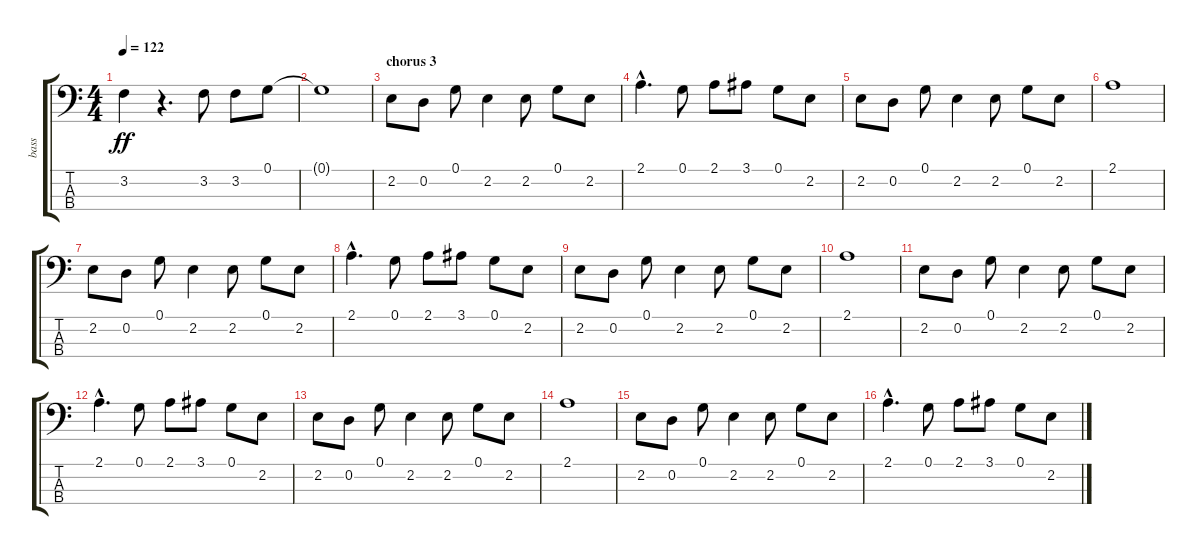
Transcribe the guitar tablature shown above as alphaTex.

\track ("bass" "bass") {instrument electricbassfinger}
\staff {score tabs}
\tuning (G2 D2 A1 E1) {hide}
\ts (4 4)
\tempo 122
\clef f4
\ks c
3.2{t}.4{dy ff} r.4{d} 3.2.8 3.2.8 0.1.8 |
0.1{t}.1 |
\section ("" "chorus 3")
2.2.8 0.2.8 0.1.8 2.2.4 2.2.8 0.1.8 2.2.8 |
2.1{hac}.4{d} 0.1.8 2.1.8 3.1.8 0.1.8 2.2.8 |
2.2.8 0.2.8 0.1.8 2.2.4 2.2.8 0.1.8 2.2.8 |
2.1.1 |
2.2.8 0.2.8 0.1.8 2.2.4 2.2.8 0.1.8 2.2.8 |
2.1{hac}.4{d} 0.1.8 2.1.8 3.1.8 0.1.8 2.2.8 |
2.2.8 0.2.8 0.1.8 2.2.4 2.2.8 0.1.8 2.2.8 |
2.1.1 |
2.2.8 0.2.8 0.1.8 2.2.4 2.2.8 0.1.8 2.2.8 |
2.1{hac}.4{d} 0.1.8 2.1.8 3.1.8 0.1.8 2.2.8 |
2.2.8 0.2.8 0.1.8 2.2.4 2.2.8 0.1.8 2.2.8 |
2.1.1 |
2.2.8 0.2.8 0.1.8 2.2.4 2.2.8 0.1.8 2.2.8 |
2.1{hac}.4{d} 0.1.8 2.1.8 3.1.8 0.1.8 2.2.8
